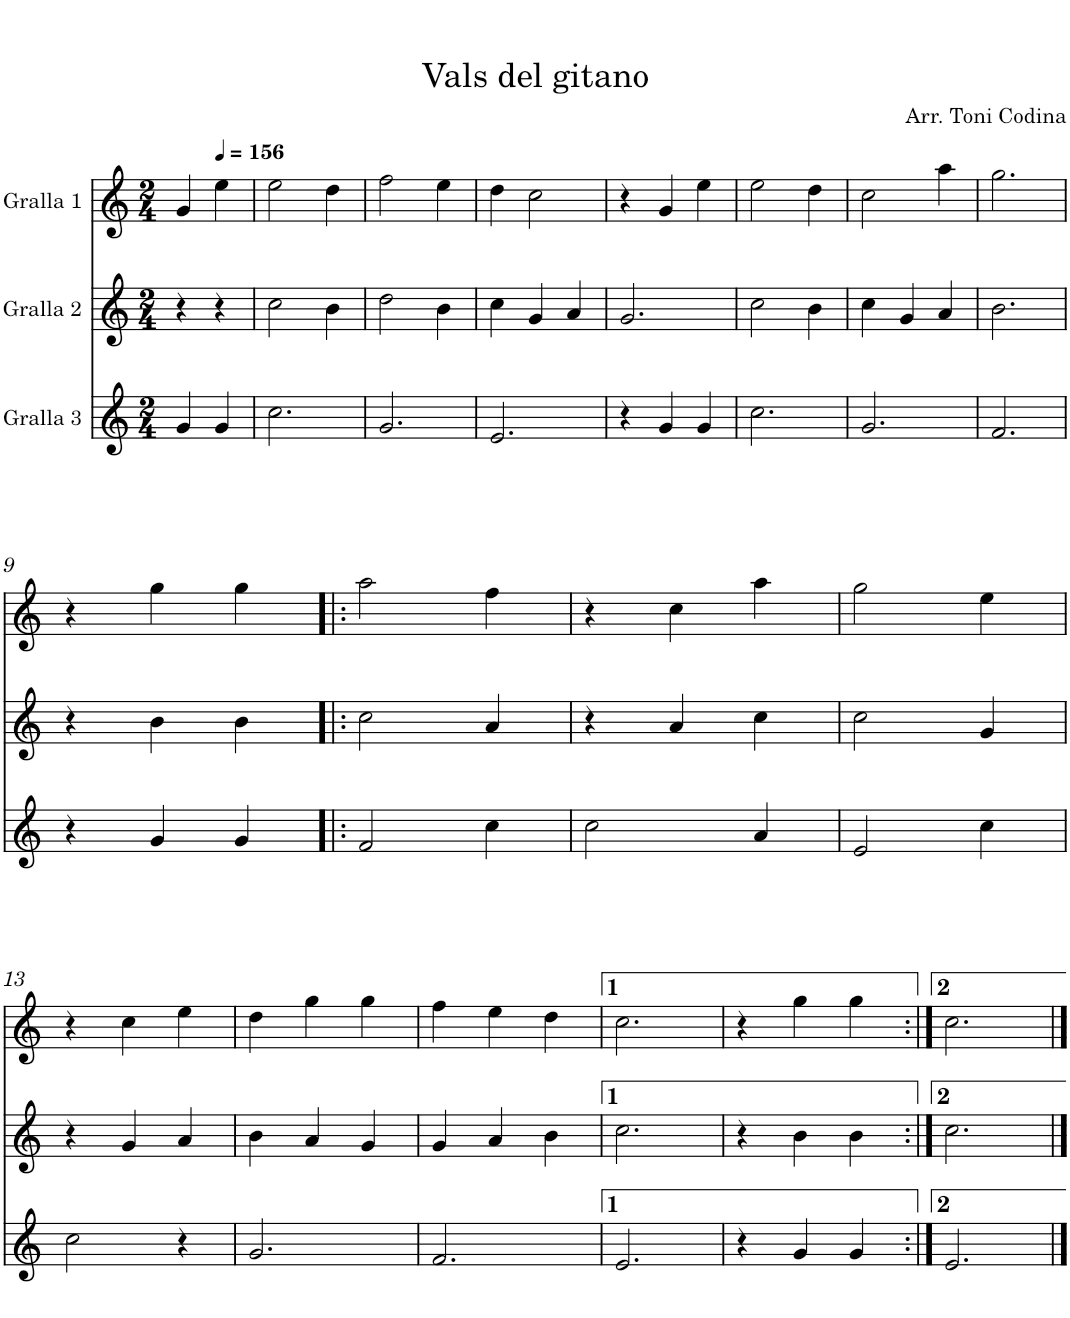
**kern	**kern	**kern
*part3	*part2	*part1
*staff3	*staff2	*staff1
*I"Gralla 3	*I"Gralla 2	*I"Gralla 1
*clefG2	*clefG2	*clefG2
*k[]	*k[]	*k[]
*M2/4	*M2/4	*M2/4
=1	=1	=1
4g/	4r	4g/
*	*	*MM156
4g/	4r	4ee\
=2	=2	=2
[2cc\	2cc\	2ee\
4ryy	4b\	4dd\
=3	=3	=3
[2g/	2dd\	2ff\
4cc\]	4b\	4ee\
=4	=4	=4
[2e/	4cc\	4dd\
.	4g/	[4cc\
4g/]	4a/	4ryy
=5	=5	=5
4r	[2g/	4r
4e/]	.	4cc\]
4g/	2ryy	4g/
4g/	.	4ee\
=6	=6	=6
[2cc\	2cc\	2ee\
2ryy	4g/]	4dd\
.	4b\	4ryy
=7	=7	=7
[2g/	4cc\	2cc\
.	4g/	.
4cc\]	4a/	4aa\
=8	=8	=8
[2f/	[2b\	[2gg\
4g/]	4ryy	4ryy
!!LO:LB:g=z
=9	=9	=9
4r	4r	4r
4f/]	4b\]	4gg\]
4g/	4b\	4gg\
4g/	4b\	4gg\
=10!|:	=10!|:	=10!|:
2f/	2cc\	2aa\
4cc\	4a/	4ff\
=11	=11	=11
2cc\	4r	4r
.	4a/	4cc\
4a/	4cc\	4aa\
=12	=12	=12
2e/	2cc\	2gg\
4cc\	4g/	4ee\
!!LO:LB:g=z
=13	=13	=13
2cc\	4r	4r
.	4g/	4cc\
4r	4a/	4ee\
=14	=14	=14
[2g/	4b\	4dd\
.	4a/	4gg\
4ryy	4g/	4gg\
=15	=15	=15
[2f/	4g/	4ff\
.	4a/	4ee\
4g/]	4b\	4dd\
=16	=16	=16
[2e/	[2cc\	[2cc\
4f/]	4ryy	4ryy
=17	=17	=17
4r	4r	4r
4e/]	4cc\]	4cc\]
4g/	4b\	4gg\
4g/	4b\	4gg\
=18:|!	=18:|!	=18:|!
[2e/	[2cc\	[2cc\
==19	==19	==19
4e/]	4cc\]	4cc\]
=	=	=
*-	*-	*-
